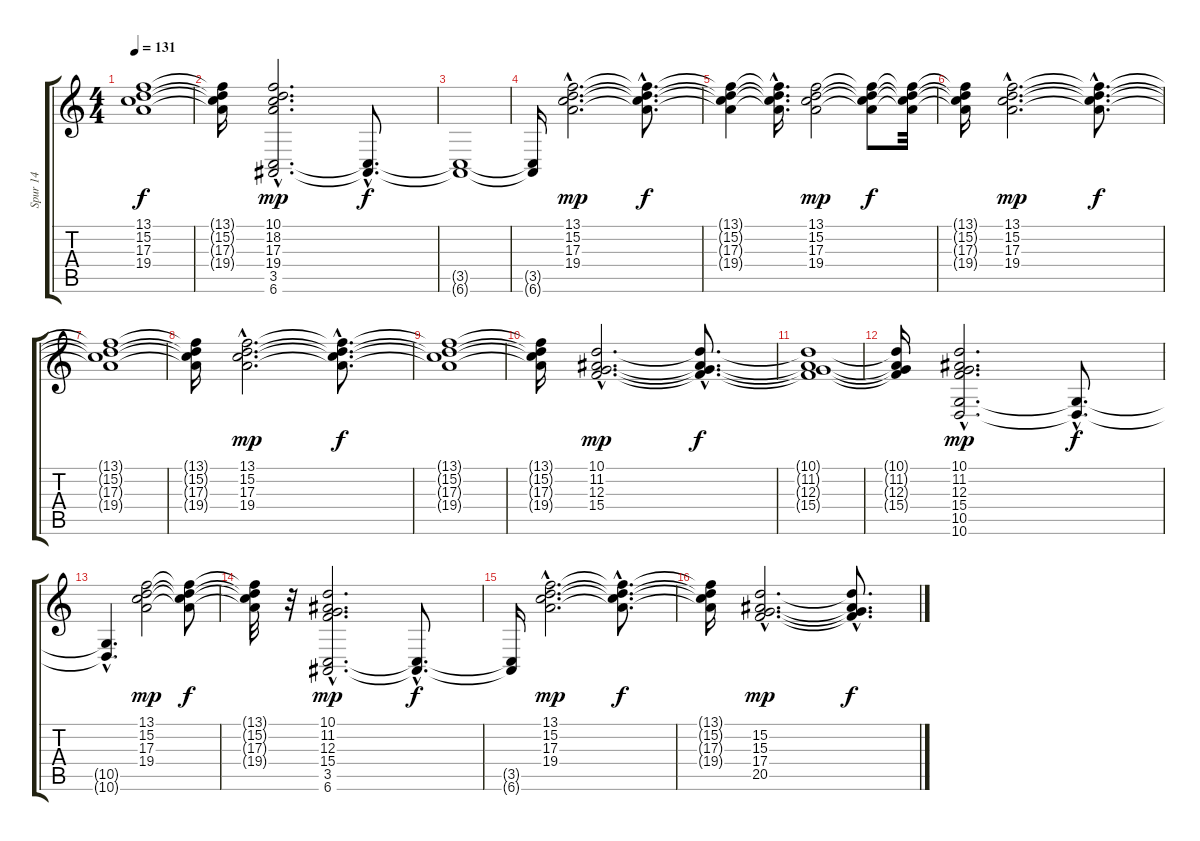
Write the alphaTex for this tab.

\track ("Spur 14" "Spur 14") {instrument stringensemble2}
\staff {score tabs}
\tuning (E4 B3 G3 D3 A2 E2) {hide}
\ts (4 4)
\tempo 131
\clef g2
\ks c
(13.1{t} 15.2{t} 17.3{t} 19.4{t}).1{dy f} |
(13.1{t} 15.2{t} 17.3{t} 19.4{t}).16 (10.1 18.2 17.3 19.4 3.5{hac} 6.6{hac}).2{d dy mp} (3.5{hac t} 6.6{hac t}).8{d dy f} |
(3.5{t} 6.6{t}).1 |
(3.5{t} 6.6{t}).16 (13.1{hac} 15.2{hac} 17.3{hac} 19.4{hac}).2{d dy mp} (13.1{hac t} 15.2{hac t} 17.3{hac t} 19.4{hac t}).8{d dy f} |
(13.1{t} 15.2{t} 17.3{t} 19.4{t}).4 (13.1{hac t} 15.2{hac t} 17.3{hac t} 19.4{hac t}).16{d} (13.1 15.2 17.3 19.4).2{dy mp} (13.1{t} 15.2{t} 17.3{t} 19.4{t}).8{dy f} (13.1{t} 15.2{t} 17.3{t} 19.4{t}).32 |
(13.1{t} 15.2{t} 17.3{t} 19.4{t}).16 (13.1{hac} 15.2{hac} 17.3{hac} 19.4{hac}).2{d dy mp} (13.1{hac t} 15.2{hac t} 17.3{hac t} 19.4{hac t}).8{d dy f} |
(13.1{t} 15.2{t} 17.3{t} 19.4{t}).1 |
(13.1{t} 15.2{t} 17.3{t} 19.4{t}).16 (13.1{hac} 15.2{hac} 17.3{hac} 19.4{hac}).2{d dy mp} (13.1{hac t} 15.2{hac t} 17.3{hac t} 19.4{hac t}).8{d dy f} |
(13.1{t} 15.2{t} 17.3{t} 19.4{t}).1 |
(13.1{t} 15.2{t} 17.3{t} 19.4{t}).16 (10.1{hac} 11.2{hac} 12.3{hac} 15.4{hac}).2{d dy mp} (10.1{hac t} 11.2{hac t} 12.3{hac t} 15.4{hac t}).8{d dy f} |
(10.1{t} 11.2{t} 12.3{t} 15.4{t}).1 |
(10.1{t} 11.2{t} 12.3{t} 15.4{t}).16 (10.1 11.2 12.3 15.4 10.5{hac} 10.6{hac}).2{d dy mp} (10.5{hac t} 10.6{hac t}).8{d dy f} |
(10.5{hac t} 10.6{hac t}).4{d} (13.1 15.2 17.3 19.4).2{dy mp} (13.1{t} 15.2{t} 17.3{t} 19.4{t}).8{dy f} |
(13.1{t} 15.2{t} 17.3{t} 19.4{t}).32 r.32 (10.1 11.2 12.3 15.4 3.5{hac} 6.6{hac}).2{d dy mp} (3.5{hac t} 6.6{hac t}).8{d dy f} |
(3.5{t} 6.6{t}).16 (13.1{hac} 15.2{hac} 17.3{hac} 19.4{hac}).2{d dy mp} (13.1{hac t} 15.2{hac t} 17.3{hac t} 19.4{hac t}).8{d dy f} |
(13.1{t} 15.2{t} 17.3{t} 19.4{t}).16 (15.2{hac} 15.3{hac} 17.4{hac} 20.5{hac}).2{d dy mp} (15.2{hac t} 15.3{hac t} 17.4{hac t} 20.5{hac t}).8{d dy f}
